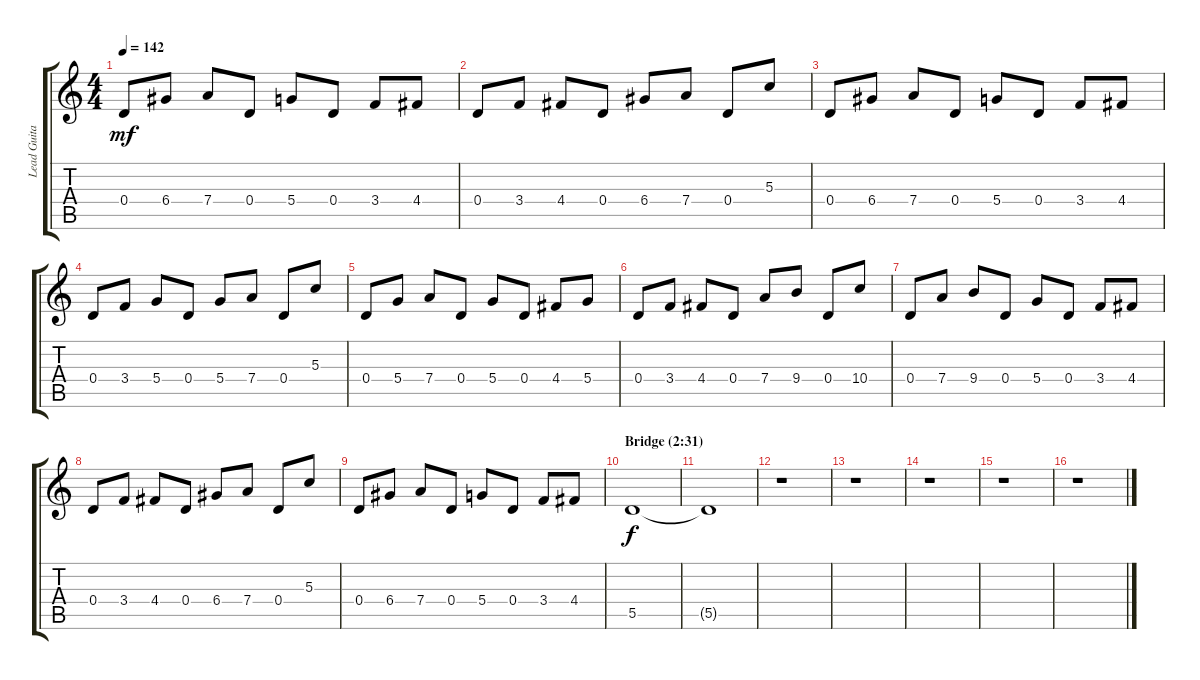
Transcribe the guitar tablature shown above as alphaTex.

\track ("Lead Guitar (Slash)  " "Lead Guita") {instrument overdrivenguitar}
\staff {score tabs}
\tuning (E4 B3 G3 D3 A2 E2) {hide}
\ts (4 4)
\tempo 142
\clef g2
\ks c
0.4.8{dy mf} 6.4.8 7.4.8 0.4.8 5.4.8 0.4.8 3.4.8 4.4.8 |
0.4.8 3.4.8 4.4.8 0.4.8 6.4.8 7.4.8 0.4.8 5.3.8 |
0.4.8 6.4.8 7.4.8 0.4.8 5.4.8 0.4.8 3.4.8 4.4.8 |
0.4.8 3.4.8 5.4.8 0.4.8 5.4.8 7.4.8 0.4.8 5.3.8 |
0.4.8 5.4.8 7.4.8 0.4.8 5.4.8 0.4.8 4.4.8 5.4.8 |
0.4.8 3.4.8 4.4.8 0.4.8 7.4.8 9.4.8 0.4.8 10.4.8 |
0.4.8 7.4.8 9.4.8 0.4.8 5.4.8 0.4.8 3.4.8 4.4.8 |
0.4.8 3.4.8 4.4.8 0.4.8 6.4.8 7.4.8 0.4.8 5.3.8 |
0.4.8 6.4.8 7.4.8 0.4.8 5.4.8 0.4.8 3.4.8 4.4.8 |
\section ("" "Bridge (2:31)")
5.5.1{dy f} |
5.5{t}.1 |
r.1 |
r.1 |
r.1 |
r.1 |
r.1
